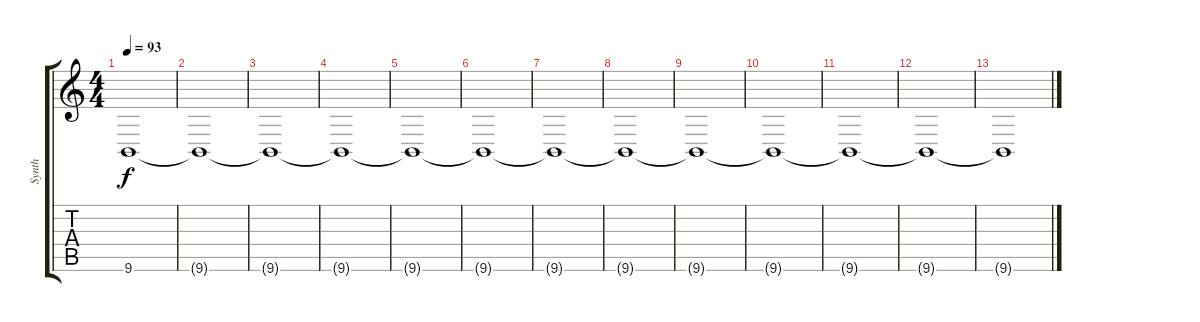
\track ("Synth" "Synth") {instrument lead2sawtooth}
\staff {score tabs}
\tuning (E4 B3 G3 D3 A2 D2) {hide}
\ts (4 4)
\tempo 93
\clef g2
\ks c
9.6{t}.1{dy f} |
9.6{t}.1 |
9.6{t}.1 |
9.6{t}.1 |
9.6{t}.1 |
9.6{t}.1 |
9.6{t}.1 |
9.6{t}.1 |
9.6{t}.1 |
9.6{t}.1 |
9.6{t}.1 |
9.6{t}.1 |
9.6{t}.1
